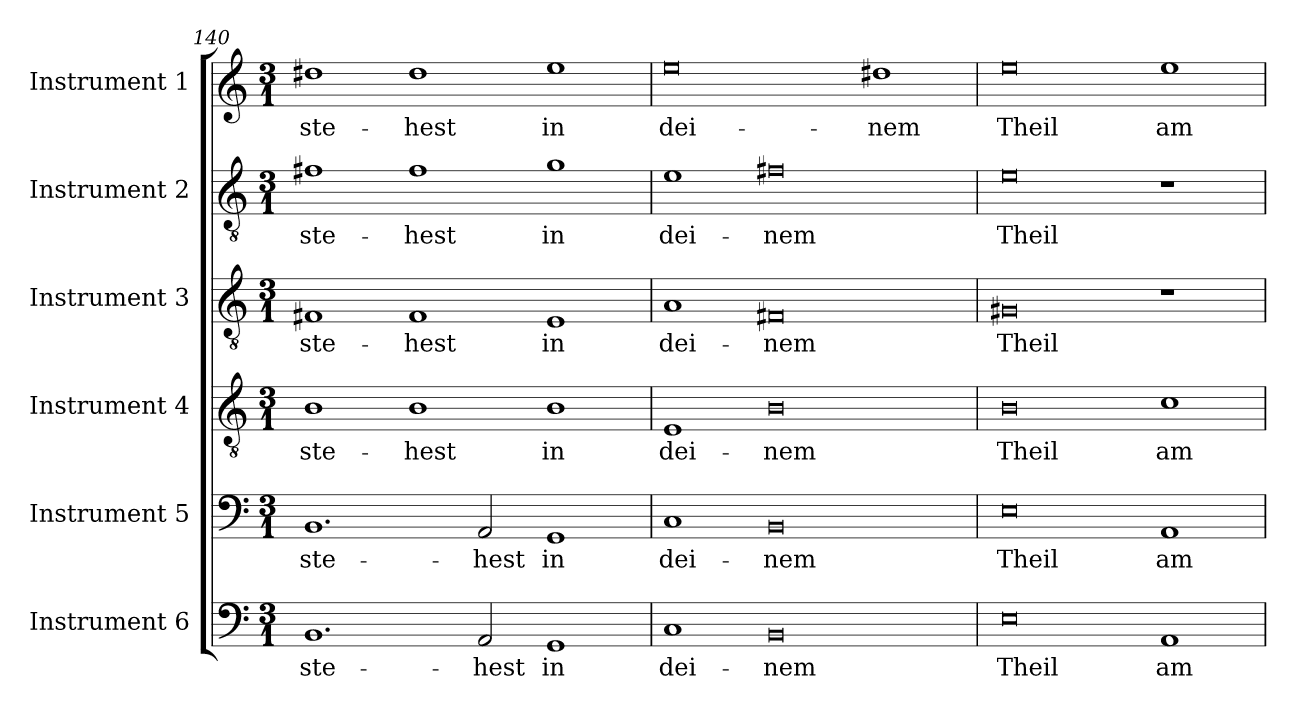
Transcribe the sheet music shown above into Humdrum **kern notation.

**kern	**text	**kern	**text	**kern	**text	**kern	**text	**kern	**text	**kern	**text
*part6	*part6	*part5	*part5	*part4	*part4	*part3	*part3	*part2	*part2	*part1	*part1
*staff6	*staff6	*staff5	*staff5	*staff4	*staff4	*staff3	*staff3	*staff2	*staff2	*staff1	*staff1
*I"Instrument 6	*	*I"Instrument 5	*	*I"Instrument 4	*	*I"Instrument 3	*	*I"Instrument 2	*	*I"Instrument 1	*
*clefF4	*	*clefF4	*	*clefGv2	*	*clefGv2	*	*clefGv2	*	*clefG2	*
*M3/1	*	*M3/1	*	*M3/1	*	*M3/1	*	*M3/1	*	*M3/1	*
=140	=140	=140	=140	=140	=140	=140	=140	=140	=140	=140	=140
!	!LO:LY:a:cj	!	!LO:LY:b:cj	!	!LO:LY:b:cj	!	!LO:LY:b:cj	!	!LO:LY:b:cj	!	!LO:LY:b:cj
1.BB	-ste-	1.BB	-ste-	1B	-ste-	1F#X	-ste-	1f#X	-ste-	1dd#	-ste-
!	!	!	!	!	!LO:LY:b:cj	!	!LO:LY:b:cj	!	!LO:LY:b:cj	!	!LO:LY:b:cj
.	.	.	.	1B	-hest	1F#	-hest	1f#	-hest	1dd#	-hest
!	!LO:LY:a:cj	!	!LO:LY:b:cj	!	!	!	!	!	!	!	!
2AA</	-hest	2AA/	-hest	.	.	.	.	.	.	.	.
!	!LO:LY:a:cj	!	!LO:LY:b:cj	!	!LO:LY:b:cj	!	!LO:LY:b:cj	!	!LO:LY:b:cj	!	!LO:LY:b:cj
1GG<	in	1GG	in	1B	in	1E	in	1g	in	1ee	in
=141	=141	=141	=141	=141	=141	=141	=141	=141	=141	=141	=141
!	!LO:LY:a:cj	!	!LO:LY:b:cj	!	!LO:LY:b:cj	!	!LO:LY:b:cj	!	!LO:LY:b:cj	!	!LO:LY:b:cj
1C<	dei-	1C	dei-	1E	dei-	1A	dei-	1e	dei-	0ee	dei-
!	!LO:LY:a:cj	!	!LO:LY:b:cj	!	!LO:LY:b:cj	!	!LO:LY:b:cj	!	!LO:LY:b:cj	!	!
0BB	-nem	0BB	-nem	0B	-nem	0F#X	-nem	0f#X	-nem	.	.
!	!	!	!	!	!	!	!	!	!	!	!LO:LY:b:cj
.	.	.	.	.	.	.	.	.	.	1dd#X	-nem
=142	=142	=142	=142	=142	=142	=142	=142	=142	=142	=142	=142
!	!LO:LY:a:cj	!	!LO:LY:b:cj	!	!LO:LY:b:cj	!	!LO:LY:b:cj	!	!LO:LY:b:cj	!	!LO:LY:b:cj
0E	Theil	0E	Theil	0B	Theil	0G#X	Theil	0e	Theil	0ee	Theil
!	!LO:LY:a:cj	!	!LO:LY:b:cj	!	!LO:LY:b:cj	!	!	!	!	!	!LO:LY:b:cj
1AA	am	1AA	am	1c	am	1r	.	1r	.	1ee	am
=	=	=	=	=	=	=	=	=	=	=	=
*-	*-	*-	*-	*-	*-	*-	*-	*-	*-	*-	*-
